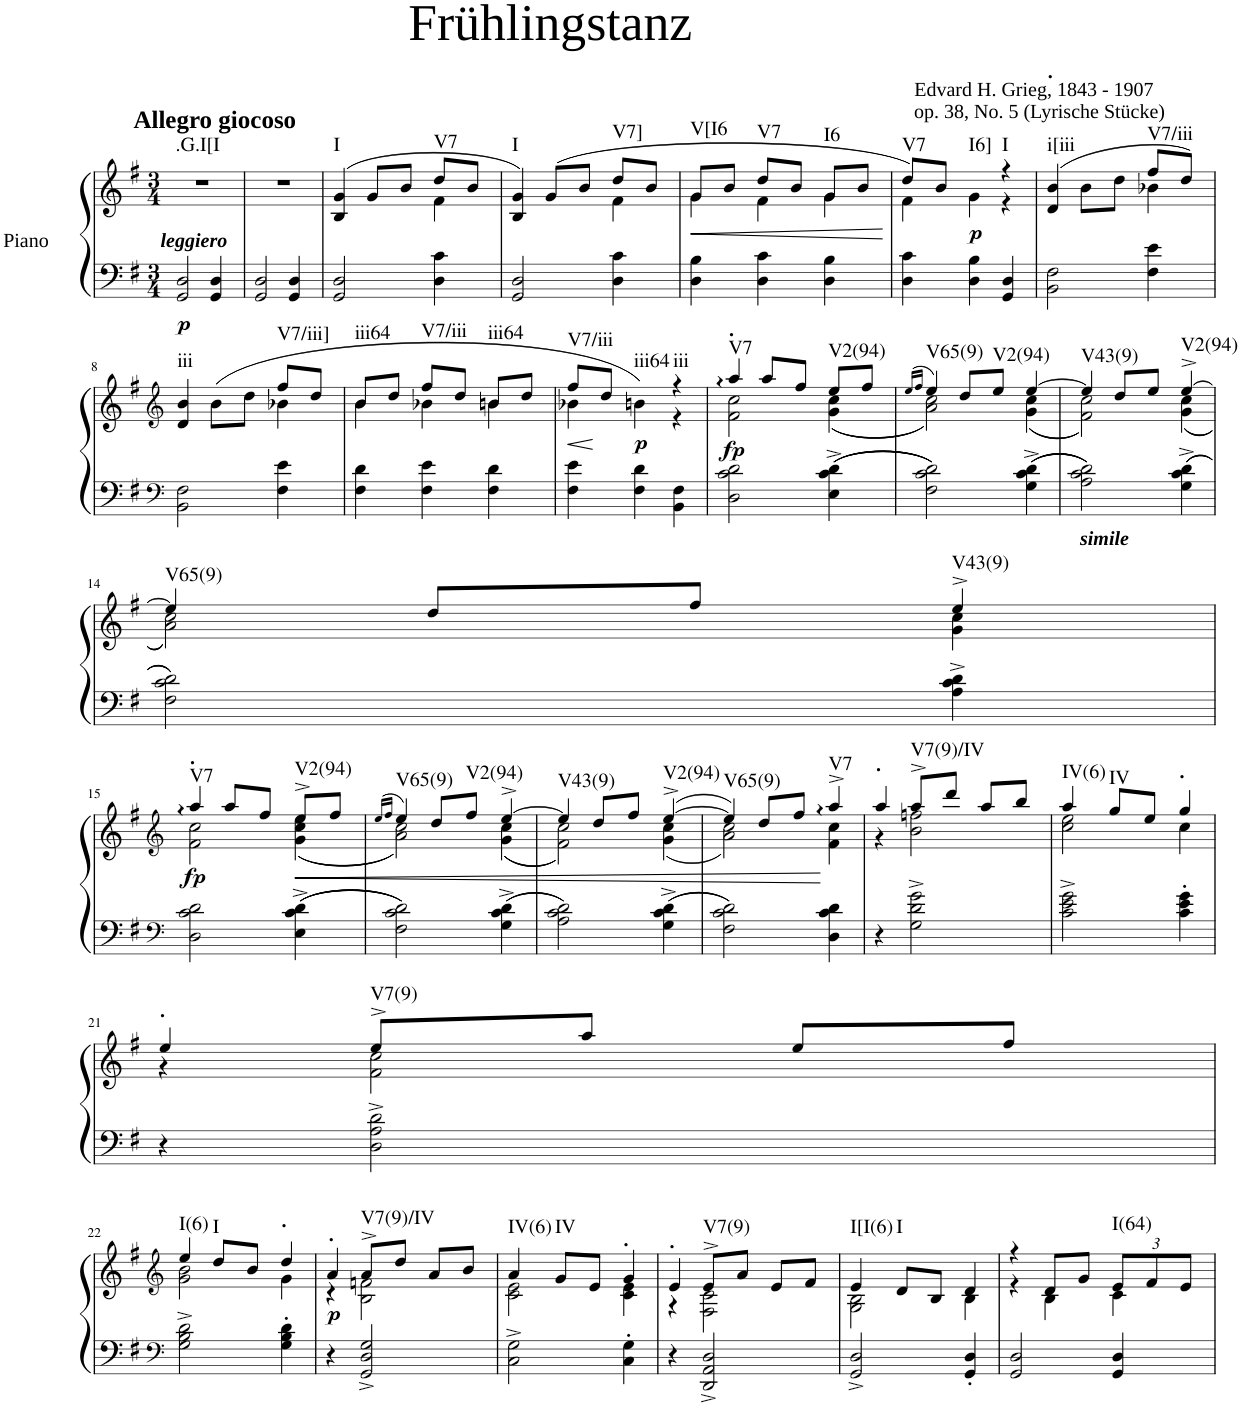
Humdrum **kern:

**kern	**kern	**dynam	**harte
*part1	*part1	*part1	*part1
*staff2	*staff1	*staff1/2	*
*I"unbenannt	*	*	*
*clefF4	*clefG2	*	*
*k[f#]	*k[f#]	*	*
*M3/4	*M3/4	*	*
=1	=1	=1	=1
!	!LO:TX:b:Bi:t=leggiero	!	!
!	!LO:TX:a:t=Frühlingstanz	!	!
!	!LO:TX:a:B:t=Allegro giocoso	!	!
!	!LO:TX:b:t=Piano	!	!
!	!	!LO:DY:b=2	!LO:H:kt=.G.I[I
2GG/ 2D/	2.r	p	N
4GG/ 4D/	.	.	.
=2	=2	=2	=2
2GG/ 2D/	2.r	.	.
4GG/ 4D/	.	.	.
=3	=3	=3	=3
*	*^	*	*
!	!	!	!	!LO:H:kt=I
2GG/ 2D/	(4B/ 4g/	2ryy	.	N
.	8g/L	.	.	.
.	8b/J	.	.	.
!	!	!	!	!LO:H:kt=V7
4D\ 4c\	8dd/L	4f#\	.	N
.	8b/J	.	.	.
=4	=4	=4	=4	=4
!	!	!	!	!LO:H:kt=I
2GG/ 2D/	4B/ 4g/)	2ryy	.	N
.	(8g/L	.	.	.
.	8b/J	.	.	.
!	!	!	!	!LO:H:kt=V7]
4D\ 4c\	8dd/L	4f#\	.	N
.	8b/J	.	.	.
=5	=5	=5	=5	=5
!	!	!	!LO:HP:b	!LO:H:kt=V[I6
4D\ 4B\	8g/L	4g\	<	N
.	8b/J	.	.	.
!	!	!	!	!LO:H:kt=V7
4D\ 4c\	8dd/L	4f#\	.	N
.	8b/J	.	.	.
!	!	!	!	!LO:H:kt=I6
4D\ 4B\	8g/L	4g\	.	N
.	8b/J	.	.	.
*	*v	*v	*	*
.	.	[	.
=6	=6	=6	=6
*	*^	*	*
!	!	!	!	!LO:H:kt=V7
4D\ 4c\	8dd/L)	4f#\	.	N
.	8b/J	.	.	.
!	!	!	!LO:DY:b	!LO:H:kt=I6]
4D\ 4B\	4g\	4ryy	p	N
!	!	!	!	!LO:H:kt=I
4GG/ 4D/	4r	4r	.	N
=7	=7	=7	=7	=7
!	!LO:TX:a:t=Edvard H. Grieg, 1843 - 1907	!	!	!
!	!LO:TX:a:t=op. 38, No. 5 (Lyrische Stücke)	!	!	!
!	!LO:TX:a:B:t=.	!	!	!LO:H:kt=i[iii
2BB\ 2F#\	(4d/ 4b/	2ryy	.	N
.	8b\L	.	.	.
.	8dd\J	.	.	.
!	!	!	!	!LO:H:kt=V7/iii
4F#\ 4e\	8ff#/L	4b-X\	.	N
.	8dd/J)	.	.	.
!!LO:LB:g=z	!!
=8	=8	=8	=8	=8
*clefF4	*clefG2	*	*	*
!	!	!	!	!LO:H:kt=iii
2BB\ 2F#\	4d/ 4b/	2ryy	.	N
.	(8b\L	.	.	.
.	8dd\J	.	.	.
!	!	!	!	!LO:H:kt=V7/iii]
4F#\ 4e\	8ff#/L	4b-X\	.	N
.	8dd/J	.	.	.
=9	=9	=9	=9	=9
!	!	!	!	!LO:H:kt=iii64
4F#\ 4d\	8b/L	4b\	.	N
.	8dd/J	.	.	.
!	!	!	!	!LO:H:kt=V7/iii
4F#\ 4e\	8ff#/L	4b-X\	.	N
.	8dd/J	.	.	.
!	!	!	!	!LO:H:kt=iii64
4F#\ 4d\	8bn/L	4b\	.	N
.	8dd/J	.	.	.
=10	=10	=10	=10	=10
!	!	!	!LO:HP:b	!LO:H:kt=V7/iii
4F#\ 4e\	8ff#/L	4b-X\	<	N
.	8dd/J	.	[	.
!	!	!	!LO:DY:b	!LO:H:kt=iii64
4F#\ 4d\	4bn\)	4ryy	p	N
!	!	!	!	!LO:H:kt=iii
4BB\ 4F#\	4r	4r	.	N
=11	=11	=11	=11	=11
!	!LO:TX:a:B:t=.	!	!	!
!	!	!	!LO:DY:b	!LO:H:kt=V7
2D\ 2c\ 2d\	4aa::/	2f#\ 2cc\	fp	N
.	8aa/L	.	.	.
.	8ff#/J	.	.	.
!	!	!	!	!LO:H:kt=V2(94)
4E\^ 4c\^ 4d\^	8ee/L	((4g\ 4cc\	.	N
.	8ff#/J	.	.	.
=12	=12	=12	=12	=12
.	(16qee/LL	.	.	.
.	16qff#/JJ	.	.	.
!	!	!	!	!LO:H:kt=V65(9)
2F#\ 2c\ 2d\	4ee/)	2a\ 2cc\))	.	N
.	8dd/L	.	.	.
!	!	!	!	!LO:H:kt=V2(94)
.	8ee/J	.	.	N
4G\^ 4c\^ 4d\^	[4ee/	((4g\ 4cc\	.	.
=13	=13	=13	=13	=13
!LO:TX:b:Bi:t=simile	!	!	!	!LO:H:kt=V43(9)
2A\ 2c\ 2d\	4ee/]	2f#\ 2cc\))	.	N
.	8dd/L	.	.	.
.	8ee/J	.	.	.
!	!	!	!	!LO:H:kt=V2(94)
4G\^ 4c\^ 4d\^	[4ee^/	((4g\ 4cc\	.	N
!!LO:LB:g=z	!!
=14	=14	=14	=14	=14
!	!	!	!	!LO:H:kt=V65(9)
2F#\ 2c\ 2d\	4ee/]	2a\ 2cc\))	.	N
.	8dd/L	.	.	.
.	8ff#/J	.	.	.
!	!	!	!	!LO:H:kt=V43(9)
4A\^ 4c\^ 4d\^	4ee^/	4g\ 4cc\	.	N
!!LO:LB:g=z	!!
=15	=15	=15	=15	=15
*clefF4	*clefG2	*	*	*
!	!LO:TX:a:B:t=.	!	!	!
!	!	!	!LO:DY:b	!LO:H:kt=V7
2D\ 2c\ 2d\	4aa::/	2f#\ 2cc\	fp	N
.	8aa/L	.	.	.
.	8ff#/J	.	.	.
!	!	!	!LO:HP:b	!LO:H:kt=V2(94)
4E\^ 4c\^ 4d\^	8ee^/L	((4g\ 4cc\ 4ee\	<	N
.	8ff#/J	.	.	.
=16	=16	=16	=16	=16
.	(16qee/LL	.	.	.
.	16qff#/JJ	.	.	.
!	!	!	!	!LO:H:kt=V65(9)
2F#\ 2c\ 2d\	4ee/)	2a\ 2cc\))	.	N
.	8dd/L	.	.	.
!	!	!	!	!LO:H:kt=V2(94)
.	8ff#/J	.	.	N
4G\^ 4c\^ 4d\^	[4ee^/	((4g\ 4cc\	.	.
=17	=17	=17	=17	=17
!	!	!	!	!LO:H:kt=V43(9)
2A\ 2c\ 2d\	4ee/]	2f#\ 2cc\))	.	N
.	8dd/L	.	.	.
.	8ff#/J	.	.	.
!	!	!	!	!LO:H:kt=V2(94)
4G\^ 4c\^ 4d\^	([4ee^/	(4g\ 4cc\	.	N
=18	=18	=18	=18	=18
!	!	!	!	!LO:H:kt=V65(9)
2F#\ 2c\ 2d\	4ee/])	2a\ 2cc\)	.	N
.	8dd/L	.	.	.
.	8ff#/J	.	.	.
!	!	!	!	!LO:H:kt=V7
4D\ 4c\ 4d\	4aa::^/	4f#\ 4cc\	[	N
=19	=19	=19	=19	=19
!	!LO:TX:a:B:t=.	!	!	!
4r	4aa/	4r	.	.
!	!	!	!	!LO:H:kt=V7(9)/IV
2G\^ 2d\^ 2g\^	8aa^/L	2b\ 2ffn\	.	N
.	8ddd/J	.	.	.
.	8aa/L	.	.	.
.	8bb/J	.	.	.
=20	=20	=20	=20	=20
!	!	!	!	!LO:H:kt=IV(6)
2c\^ 2e\^ 2g\^	4aa/	2cc\ 2ee\	.	N
!	!	!	!	!LO:H:kt=IV
.	8gg/L	.	.	N
.	8ee/J	.	.	.
!	!LO:TX:a:B:t=.	!	!	!
4c\' 4e\' 4g\'	4gg/	4cc\	.	.
!!LO:LB:g=z	!!
=21	=21	=21	=21	=21
!	!LO:TX:a:B:t=.	!	!	!
4r	4ee/	4r	.	.
!	!	!	!	!LO:H:kt=V7(9)
2D\^ 2A\^ 2d\^	8ee^/L	2f#\ 2cc\	.	N
.	8aa/J	.	.	.
.	8ee/L	.	.	.
.	8ff#/J	.	.	.
!!LO:LB:g=z	!!
=22	=22	=22	=22	=22
*clefF4	*clefG2	*	*	*
!	!	!	!	!LO:H:kt=I(6)
2G\^ 2B\^ 2d\^	4ee/	2g\ 2b\	.	N
!	!	!	!	!LO:H:kt=I
.	8dd/L	.	.	N
.	8b/J	.	.	.
!	!LO:TX:a:B:t=.	!	!	!
4G\' 4B\' 4d\'	4dd/	4g\	.	.
=23	=23	=23	=23	=23
!	!LO:TX:a:B:t=.	!	!	!
!	!	!	!LO:DY:b	!
4r	4a/	4r	p	.
!	!	!	!	!LO:H:kt=V7(9)/IV
2GG/^ 2D/^ 2G/^	8a^/L	2B\ 2fn\	.	N
.	8dd/J	.	.	.
.	8a/L	.	.	.
.	8b/J	.	.	.
=24	=24	=24	=24	=24
!	!	!	!	!LO:H:kt=IV(6)
2C\^ 2G\^	4a/	2c\ 2e\	.	N
!	!	!	!	!LO:H:kt=IV
.	8g/L	.	.	N
.	8e/J	.	.	.
!	!LO:TX:a:B:t=.	!	!	!
4C\' 4G\'	4g/	4c\ 4e\	.	.
=25	=25	=25	=25	=25
!	!LO:TX:a:B:t=.	!	!	!
4r	4e/	4r	.	.
!	!	!	!	!LO:H:kt=V7(9)
2DD/^ 2AA/^ 2D/^	8e^/L	2F#\ 2c\	.	N
.	8a/J	.	.	.
.	8e/L	.	.	.
.	8f#/J	.	.	.
=26	=26	=26	=26	=26
!	!	!	!	!LO:H:kt=I[I(6)
2GG/^ 2D/^	4e/	2G\ 2B\	.	N
!	!	!	!	!LO:H:kt=I
.	8d/L	.	.	N
.	8B/J	.	.	.
4GG/' 4D/'	4d/	4B\	.	.
=27	=27	=27	=27	=27
2GG/ 2D/	4r	4r	.	.
.	8d/L	4B\	.	.
.	8g/J	.	.	.
*	*Xbrackettup	*	*	*
!	!	!	!	!LO:H:kt=I(64)
4GG/ 4D/	12e/L	4c\	.	N
.	12f#/	.	.	.
.	12e/J	.	.	.
*	*v	*v	*	*
=	=	=	=
*-	*-	*-	*-
